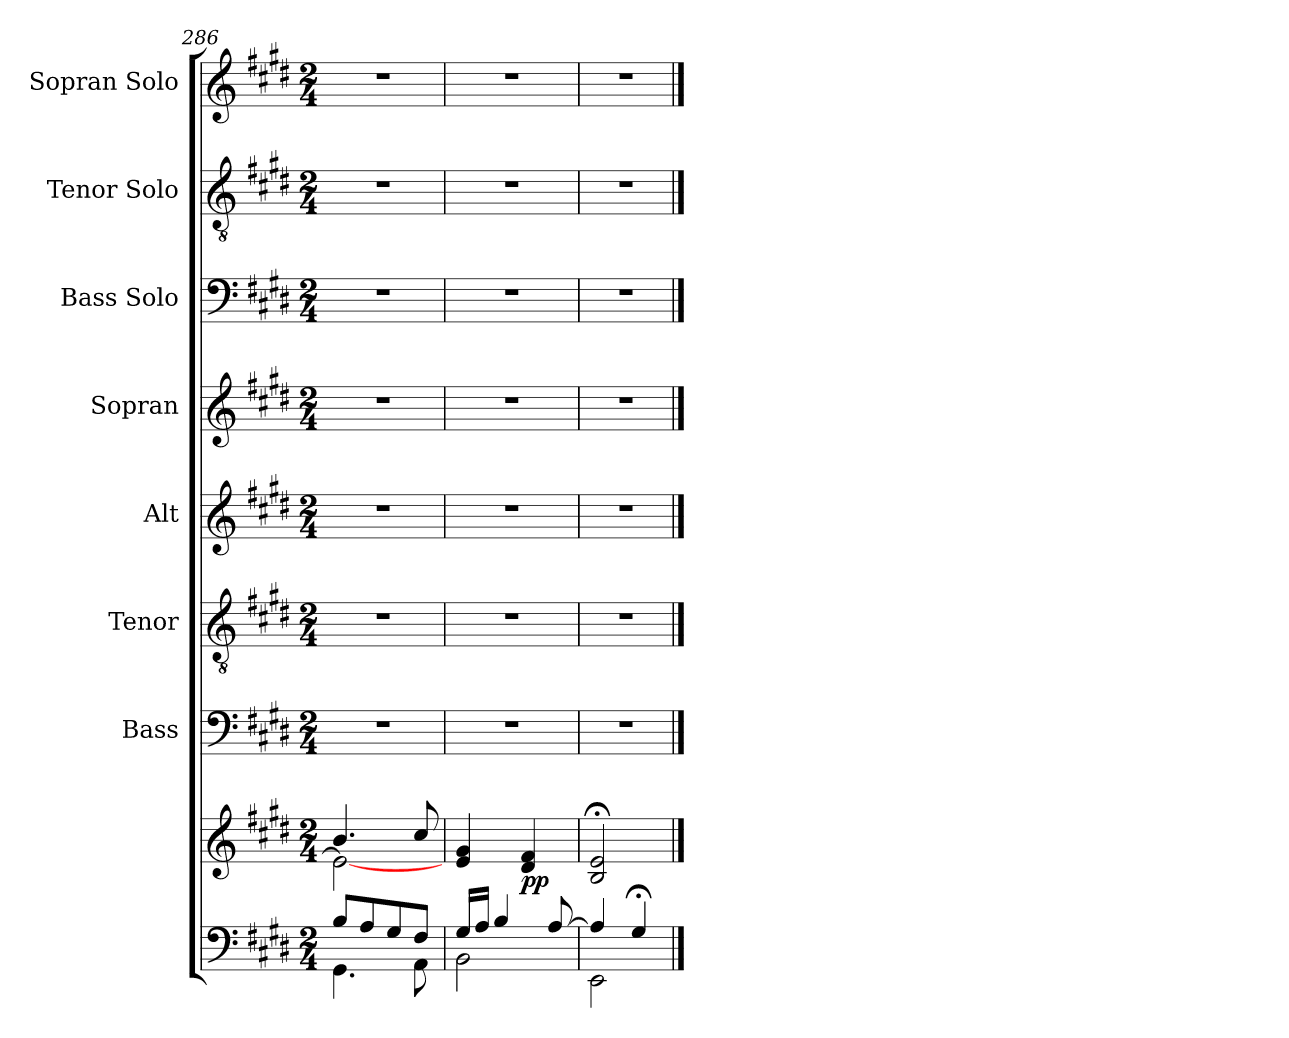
**kern	**kern	**dynam	**kern	**kern	**kern	**kern	**kern	**kern	**kern
*part8	*part8	*part8	*part7	*part6	*part5	*part4	*part3	*part2	*part1
*staff9	*staff8	*staff8/9	*staff7	*staff6	*staff5	*staff4	*staff3	*staff2	*staff1
*	*	*	*I"Bass	*I"Tenor	*I"Alt	*I"Sopran	*I"Bass Solo	*I"Tenor Solo	*I"Sopran Solo
*	*	*	*I'B.	*I'T.	*I'A.	*I'S.	*I'B. Solo	*I'T. Solo	*I'S. Solo
*clefF4	*clefG2	*	*clefF4	*clefGv2	*clefG2	*clefG2	*clefF4	*clefGv2	*clefG2
*k[f#c#g#d#]	*k[f#c#g#d#]	*	*k[f#c#g#d#]	*k[f#c#g#d#]	*k[f#c#g#d#]	*k[f#c#g#d#]	*k[f#c#g#d#]	*k[f#c#g#d#]	*k[f#c#g#d#]
*E:	*E:	*	*E:	*E:	*E:	*E:	*E:	*E:	*E:
*M2/4	*M2/4	*	*M2/4	*M2/4	*M2/4	*M2/4	*M2/4	*M2/4	*M2/4
=286	=286	=286	=286	=286	=286	=286	=286	=286	=286
*^	*^	*	*	*	*	*	*	*	*
8B/L	4.GG#\	4.b/	2e\_	.	2r	2r	2r	2r	2r	2r	2r
8A/	.	.	.	.	.	.	.	.	.	.	.
8G#/	.	.	.	.	.	.	.	.	.	.	.
8F#/J	8AA\	8cc#/	.	.	.	.	.	.	.	.	.
*	*	*v	*v	*	*	*	*	*	*	*	*
=287	=287	=287	=287	=287	=287	=287	=287	=287	=287	=287
16G#/LL	2BB\	4e/ 4g#/	.	2r	2r	2r	2r	2r	2r	2r
16A/JJ	.	.	.	.	.	.	.	.	.	.
4B/	.	.	.	.	.	.	.	.	.	.
!	!	!	!LO:DY:b	!	!	!	!	!	!	!
.	.	4d#/ 4f#/	pp	.	.	.	.	.	.	.
[>8A/	.	.	.	.	.	.	.	.	.	.
=288	=288	=288	=288	=288	=288	=288	=288	=288	=288	=288
4A/]	2EE\	2B/;< 2e/;<	.	2r	2r	2r	2r	2r	2r	2r
4G#;</	.	.	.	.	.	.	.	.	.	.
*v	*v	*	*	*	*	*	*	*	*	*
==	==	==	==	==	==	==	==	==	==
*-	*-	*-	*-	*-	*-	*-	*-	*-	*-
